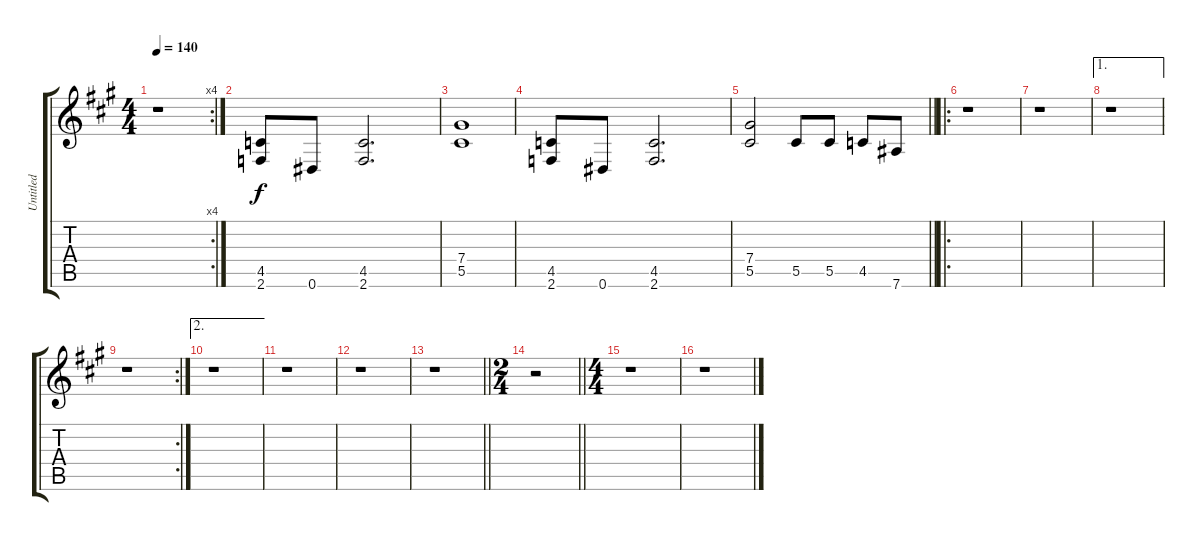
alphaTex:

\track ("Untitled" "Untitled") {instrument distortionguitar}
\staff {score tabs}
\tuning (Eb4 Bb3 Gb3 Db3 Ab2 Eb2) {hide}
\rc 4
\ts (4 4)
\tempo 140
\clef g2
\ks a
r.1{dy f} |
(4.5 2.6).8 0.6.8 (4.5 2.6).2{d} |
(7.4 5.5).1 |
(4.5 2.6).8 0.6.8 (4.5 2.6).2{d} |
\barLineRight lightlight
(7.4 5.5).2 5.5.8 5.5.8 4.5.8 7.6.8 |
\ro
r.1 |
r.1 |
\ae 1
r.1 |
\rc 2
r.1 |
\ae 2
r.1 |
r.1 |
r.1 |
\barLineRight lightlight
r.1 |
\ts (2 4)
\barLineRight lightlight
r.2 |
\ts (4 4)
r.1 |
r.1
